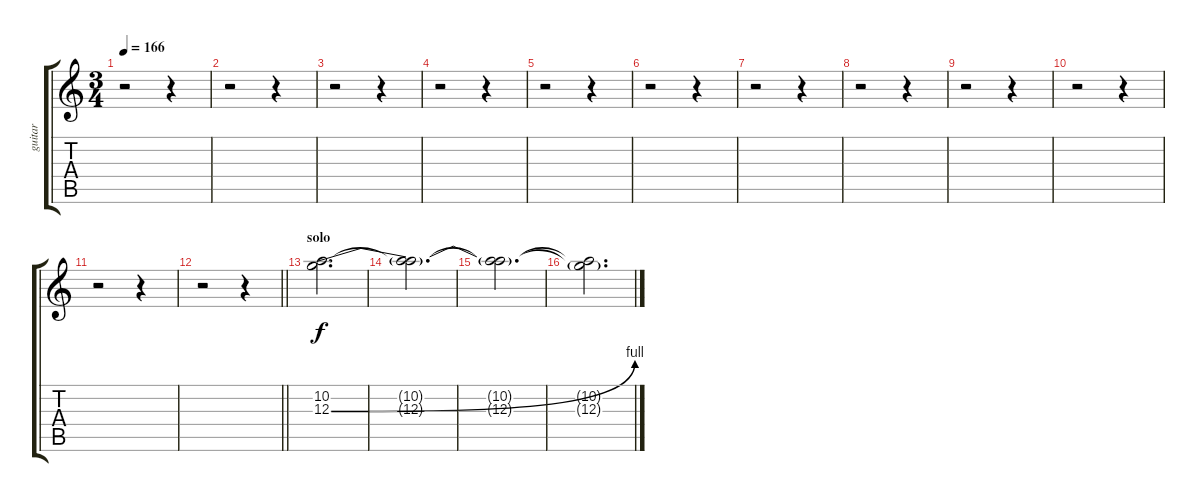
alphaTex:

\track ("guitar" "guitar") {instrument distortionguitar}
\staff {score tabs}
\tuning (E4 B3 G3 D3 A2 D2) {hide}
\ts (3 4)
\tempo 166
\clef g2
\ks c
r.2{dy f} r.4 |
r.2 r.4 |
r.2 r.4 |
r.2 r.4 |
r.2 r.4 |
r.2 r.4 |
r.2 r.4 |
r.2 r.4 |
r.2 r.4 |
r.2 r.4 |
r.2 r.4 |
\barLineRight lightlight
r.2 r.4 |
\section ("" "solo")
(10.2 12.3{be (bend 0 0 60 4)}).2{d} |
(10.2{t} 12.3{t}).2{d} |
(10.2{t} 12.3{t}).2{d} |
(10.2{t} 12.3{t}).2{d}
